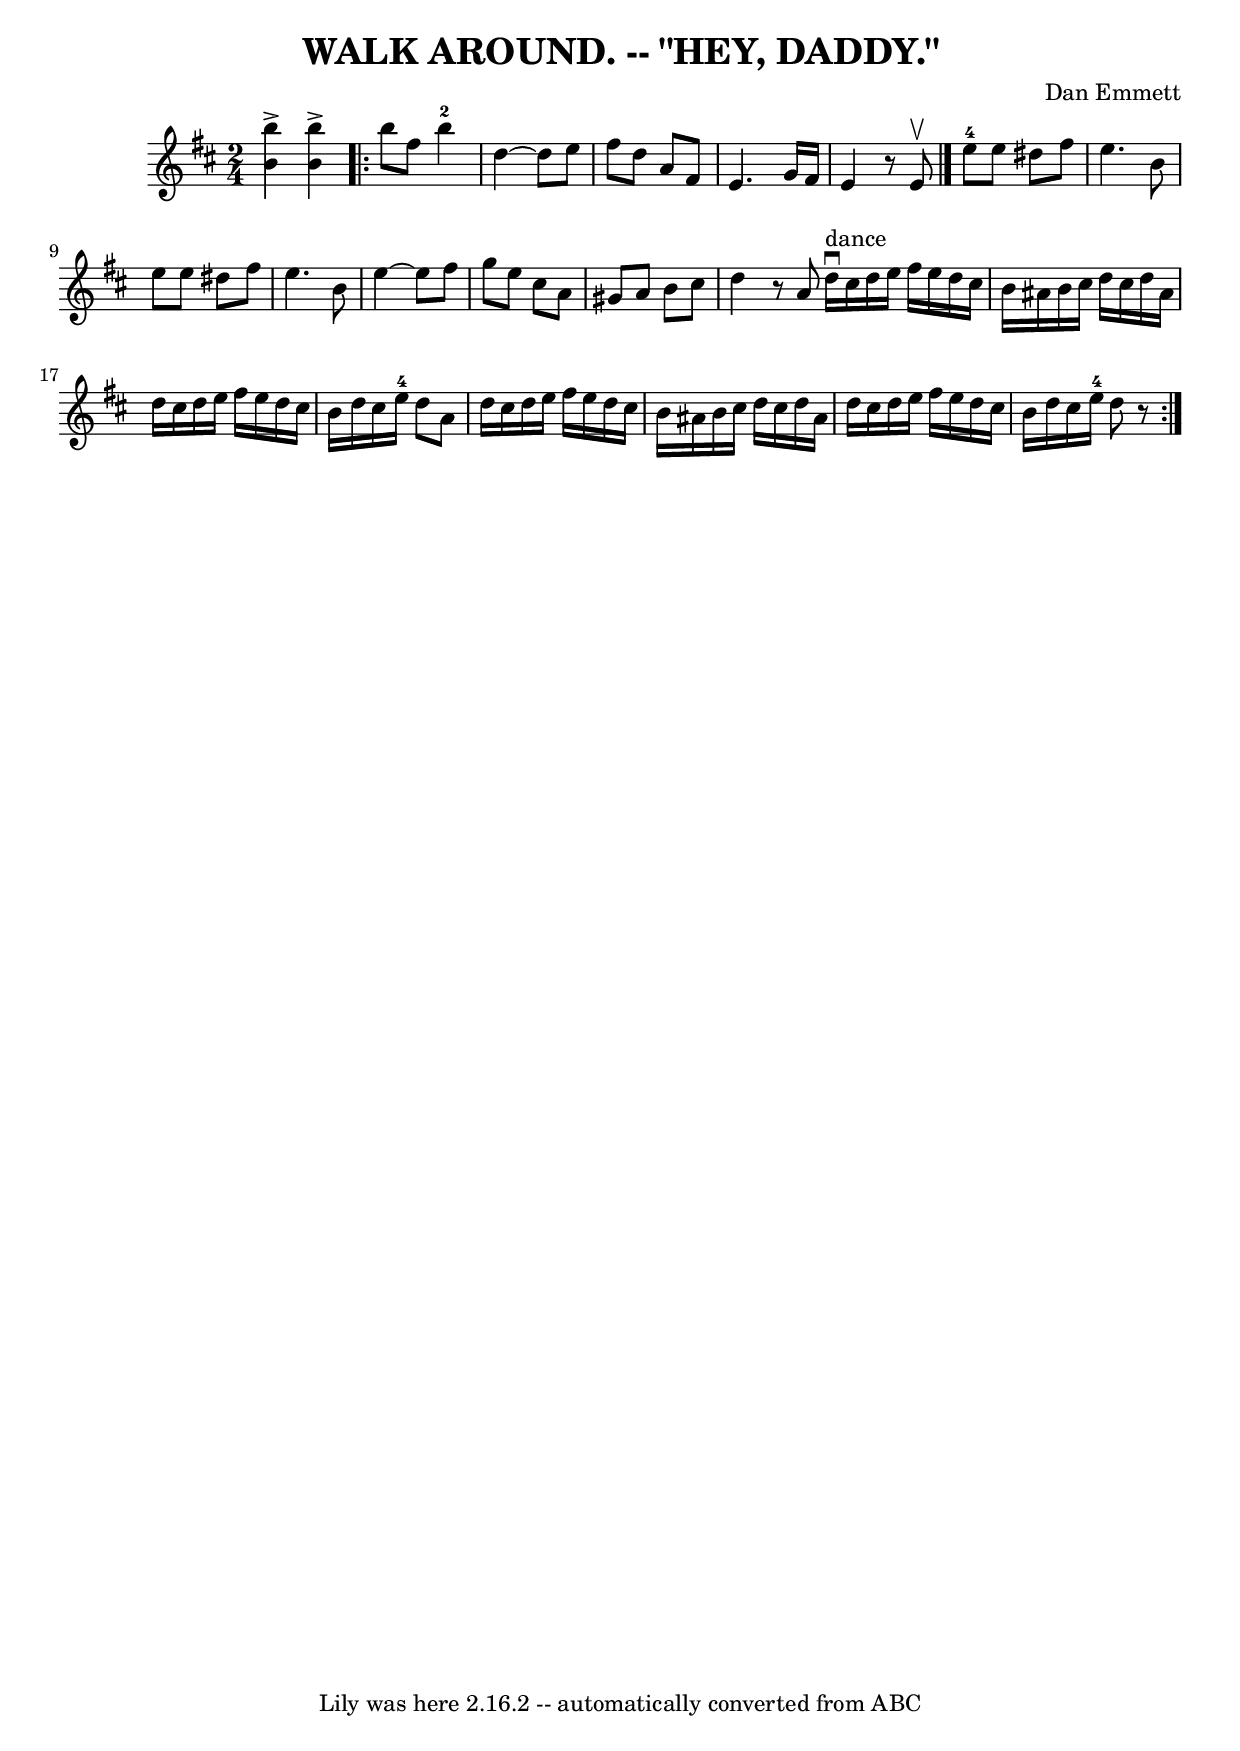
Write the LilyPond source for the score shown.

\version "2.16.2"
\include "Mammoth.ily"
\header {
  %% book = "Ryan's Mammoth Collection of Fiddle Tunes"
 composer = "Dan Emmett"
 crossRefNumber = "1"
 footnotes = ""
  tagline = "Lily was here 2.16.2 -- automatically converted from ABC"
  title = "WALK AROUND. -- \"HEY, DADDY.\""

}
voicedefault =  {


  \time 2/4 
  \key b \minor
				% %indent 600   << b''4^\accent^\downbow b'4   >>   << b''4^\accent b'4   >>     |
  << b''4^\accent b'4   >>   << b''4^\accent b'4   >>    |
  
  \repeat volta 2 { b''8 fs''8 b''4-2    |
 d''4   ~ d''8 e''8     |
 fs''8 d''8 a'8 fs'8     |
 e'4. g'16 fs'16    |
 e'4    r8 e'8^\upbow        \bar "|." e''8-4 e''8 ds''8 fs''8     |
 e''4. b'8  |
 e''8 e''8 ds''8 fs''8    |
 e''4. b'8     |
 e''4   ~ e''8 fs''8    |
 g''8 e''8 cs''8 a'8     |
 gs'8 a'8 b'8 cs''8    |
 d''4    r8 a'8         \bar " |." d''16^"dance"^\downbow cs''16 d''16 e''16 fs''16 e''16 d''16 cs''16     |
 b'16 as'16 b'16 cs''16 d''16 cs''16 d''16 as'16     |
 d''16 cs''16 d''16 e''16 fs''16 e''16 d''16 cs''16     |
 b'16 d''16 cs''16 e''16-4 d''8 a'8     |
 d''16 cs''16 d''16 e''16 fs''16 e''16 d''16 cs''16     |
 b'16 as'16 b'16 cs''16 d''16 cs''16 d''16 as'16     |
 d''16 cs''16 d''16 e''16 fs''16 e''16 d''16 cs''16      |
 b'16 d''16 cs''16 e''16-4 d''8    r8     
  }

}

\score{
  <<

    \context Staff="default"
    {
      \voicedefault 
      
    }

  >>
  \layout {
    
  }
  \midi {
  }

}
